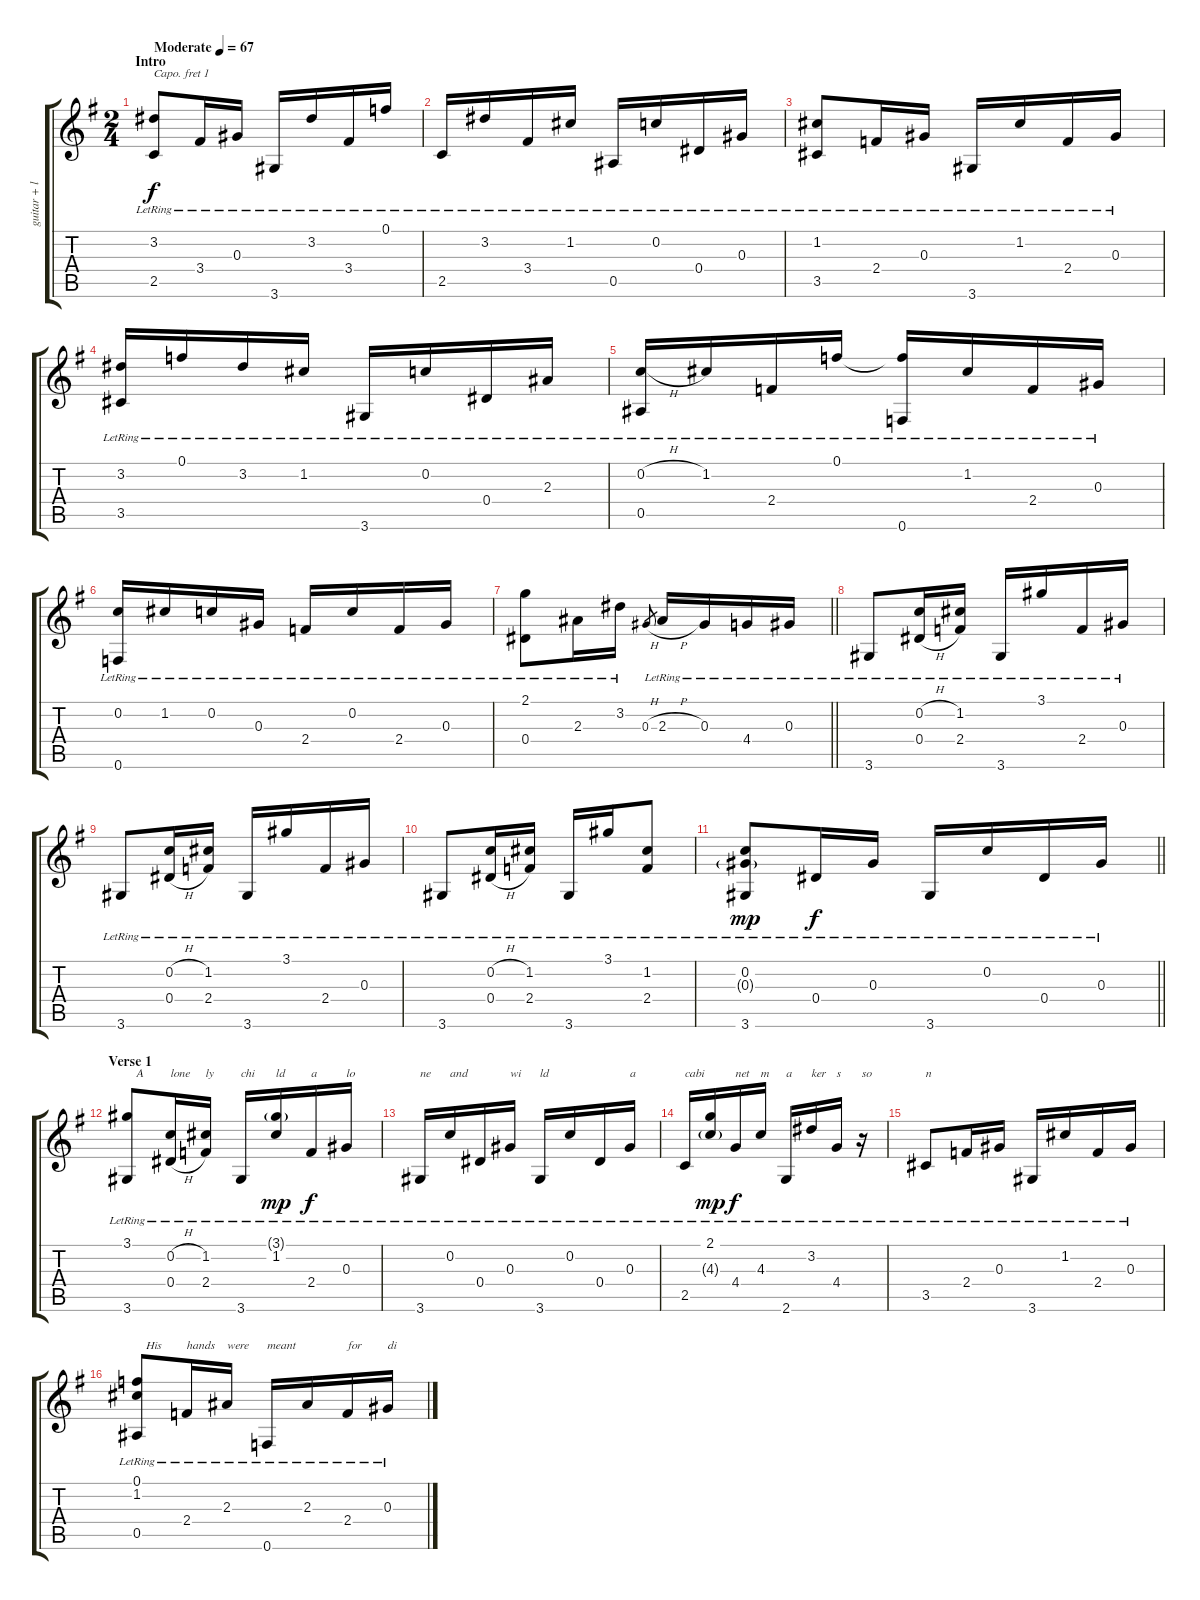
\track ("guitar + lyrics" "guitar + l") {instrument acousticguitarnylon}
\staff {score tabs}
\capo 1
\tuning (E4 B3 G3 D3 A2 E2) {hide}
\ts (2 4)
\section ("" "Intro")
\tempo (67 "Moderate")
\clef g2
\ks g
(3.2{lr} 2.5{lr}).8{dy f instrument acousticguitarnylon} 3.4{lr}.16 0.3{lr}.16 3.6{lr}.16 3.2{lr}.16 3.4{lr}.16 0.1{lr}.16 |
2.5{lr}.16 3.2{lr}.16 3.4{lr}.16 1.2{lr}.16 0.5{lr}.16 0.2{lr}.16 0.4{lr}.16 0.3{lr}.16 |
(1.2{lr} 3.5{lr}).8 2.4{lr}.16 0.3{lr}.16 3.6{lr}.16 1.2{lr}.16 2.4{lr}.16 0.3{lr}.16 |
(3.2{lr} 3.5{lr}).16 0.1{lr}.16 3.2{lr}.16 1.2{lr}.16 3.6{lr}.16 0.2{lr}.16 0.4{lr}.16 2.3{lr}.16 |
(0.2{h lr} 0.5{lr}).16 1.2{lr}.16 2.4{lr}.16 0.1{lr}.16 (0.1{t} 0.6{lr}).16 1.2{lr}.16 2.4{lr}.16 0.3{lr}.16 |
(0.2{lr} 0.6{lr}).16 1.2{lr}.16 0.2{lr}.16 0.3{lr}.16 2.4{lr}.16 0.2{lr}.16 2.4{lr}.16 0.3{lr}.16 |
\barLineRight lightlight
(2.1{lr} 0.4{lr}).8 2.3{lr}.16 3.2{lr}.16 0.3{h}.8{gr} 2.3{h lr}.16 0.3{lr}.16 4.4{lr}.16 0.3{lr}.16 |
3.6{lr}.8 (0.2{h lr} 0.4{h lr}).16 (1.2{lr} 2.4{lr}).16 3.6{lr}.16 3.1{lr}.16 2.4{lr}.16 0.3{lr}.16 |
3.6{lr}.8 (0.2{h lr} 0.4{h lr}).16 (1.2{lr} 2.4{lr}).16 3.6{lr}.16 3.1{lr}.16 2.4{lr}.16 0.3{lr}.16 |
3.6{lr}.8 (0.2{h lr} 0.4{h lr}).16 (1.2{lr} 2.4{lr}).16 3.6{lr}.16 3.1{lr}.16 (1.2{lr} 2.4{lr}).8 |
\barLineRight lightlight
(0.2{lr} 0.3{g lr} 3.6{lr}).8{dy mp} 0.4{lr}.16{dy f} 0.3{lr}.16 3.6{lr}.16 0.2{lr}.16 0.4{lr}.16 0.3{lr}.16 |
\section ("" "Verse 1")
(3.1{lr} 3.6{lr}).8{txt "   A"} (0.2{h lr} 0.4{h lr}).16{txt "lone"} (1.2{lr} 2.4{lr}).16{txt "ly"} 3.6{lr}.16{txt "chi"} (3.1{g lr} 1.2{lr}).16{txt "ld" dy mp} 2.4{lr}.16{txt "a" dy f} 0.3{lr}.16{txt "lo"} |
3.6{lr}.16{txt "ne"} 0.2{lr}.16{txt "and"} 0.4{lr}.16 0.3{lr}.16{txt "wi"} 3.6{lr}.16{txt "ld"} 0.2{lr}.16 0.4{lr}.16 0.3{lr}.16{txt "a"} |
2.5{lr}.16{txt "cabi"} (2.1{lr} 4.3{g lr}).16{dy mp} 4.4{lr}.16{txt "net" dy f} 4.3{lr}.16{txt "m"} 2.6{lr}.16{txt "a"} 3.2{lr}.16{txt "ker"} 4.4{lr}.16{txt "s"} r.16{txt "so"} |
3.5{lr}.8{txt "n"} 2.4{lr}.16 0.3{lr}.16 3.6{lr}.16 1.2{lr}.16 2.4{lr}.16 0.3{lr}.16 |
(0.1{lr} 1.2{lr} 0.5{lr}).8{txt "   His"} 2.4{lr}.16{txt "hands"} 2.3{lr}.16{txt "were"} 0.6{lr}.16{txt "meant"} 2.3{lr}.16 2.4{lr}.16{txt "for"} 0.3{lr}.16{txt "di"}
